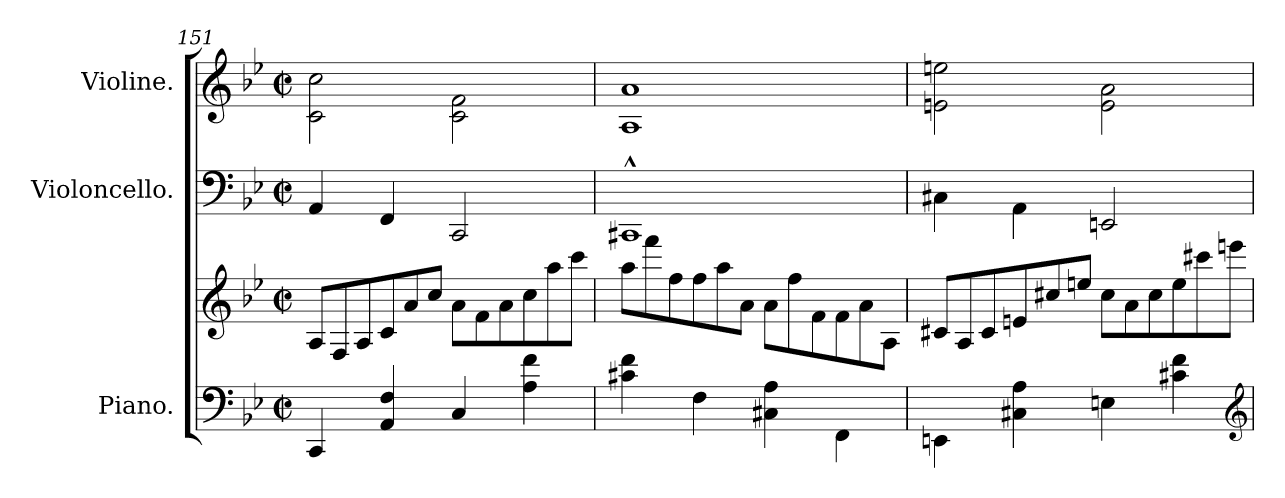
**kern	**kern	**kern	**kern
*part3	*part3	*part2	*part1
*staff4	*staff3	*staff2	*staff1
*I"Piano.	*	*I"Violoncello.	*I"Violine.
*	*	*I'vlc	*I'vl
*clefF4	*clefG2	*clefF4	*clefG2
*k[b-e-]	*k[b-e-]	*k[b-e-]	*k[b-e-]
*g:	*g:	*g:	*g:
*M2/2	*M2/2	*M2/2	*M2/2
*met(c|)	*met(c|)	*met(c|)	*met(c|)
*	*Xtuplet	*	*
=151	=151	=151	=151
4CC/	12A/L	4AA/	2c\ 2cc\
.	12F/	.	.
.	12A/	.	.
4AA/ 4F/	12c/	4FF/	.
.	12a/	.	.
.	12cc/J	.	.
4C/	12a\L	2CC/	2c\ 2f\
.	12f\	.	.
.	12a\	.	.
4A\ 4f\	12cc\	.	.
.	12aa\	.	.
.	12ccc\J	.	.
=152	=152	=152	=152
4c#X\ 4f\	12aa\L	1CC#X^^/	1A/ 1a/
.	12fff\	.	.
.	12ff\	.	.
4F\	12ff\	.	.
.	12aa\	.	.
.	12a\J	.	.
4C#X\ 4A\	12a\L	.	.
.	12ff\	.	.
.	12f\	.	.
4FF\	12f\	.	.
.	12a\	.	.
.	12A\J	.	.
=153	=153	=153	=153
4EEn\	12c#X/L	4C#X\	2en\ 2een\
.	12A/	.	.
.	12c#/	.	.
4C#X\ 4A\	12en/	4AA\	.
.	12cc#X/	.	.
.	12een/J	.	.
4En\	12cc#\L	2EEn/	2e\ 2a\
.	12a\	.	.
.	12cc#\	.	.
4c#X\ 4f\	12ee\	.	.
.	12ccc#X\	.	.
.	12eeen\J	.	.
*clefG2	*	*	*
=	=	=	=
*-	*-	*-	*-
